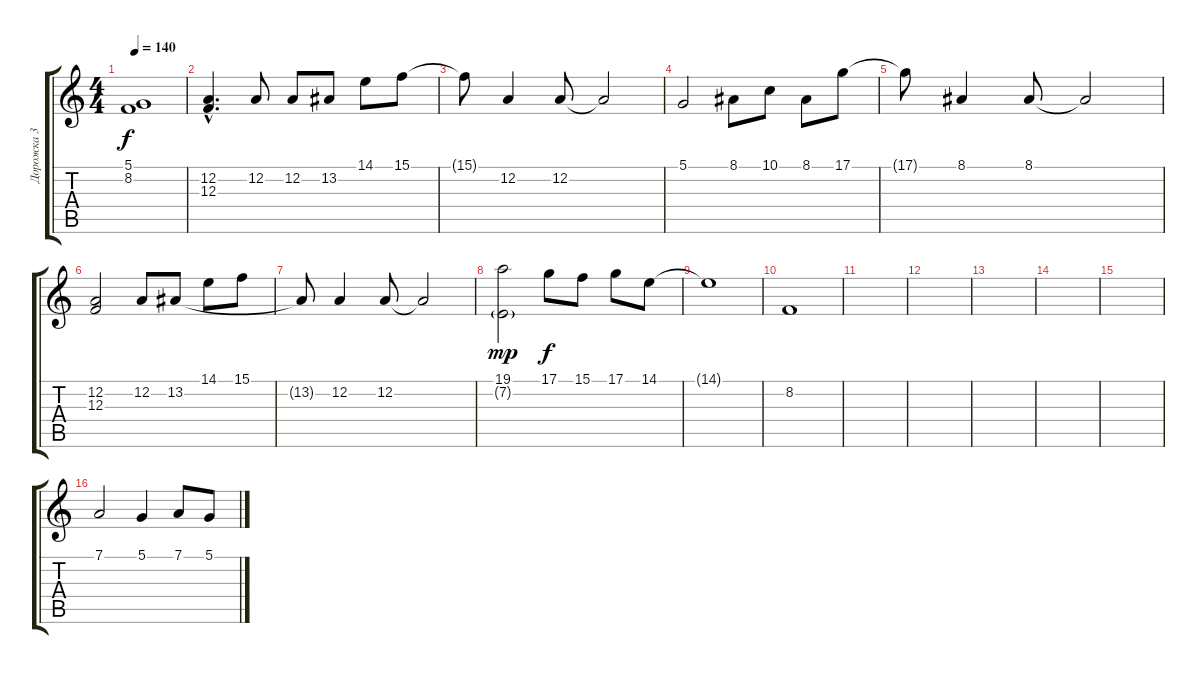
\track ("Дорожка 3" "Дорожка 3") {instrument synthvoice}
\staff {score tabs}
\tuning (D4 A3 F3 C3 G2 D2) {hide}
\ts (4 4)
\tempo 140
\clef g2
\ks c
(5.1{t} 8.2{t}).1{dy f} |
(12.2{hac} 12.3{hac}).4{d} 12.2.8 12.2.8 13.2.8 14.1.8 15.1.8 |
15.1{t}.8 12.2.4 12.2.8 12.2{t}.2 |
5.1.2 8.1.8 10.1.8 8.1.8 17.1.8 |
17.1{t}.8 8.1.4 8.1.8 8.1{t}.2 |
(12.2 12.3).2 12.2.8 13.2.8 14.1.8 15.1.8 |
13.2{t}.8 12.2.4 12.2.8 12.2{t}.2 |
(19.1 7.2{g}).2{dy mp} 17.1.8{dy f} 15.1.8 17.1.8 14.1.8 |
14.1{t}.1 |
8.2.1 |
|
|
|
|
|
7.1.2 5.1.4 7.1.8 5.1.8
